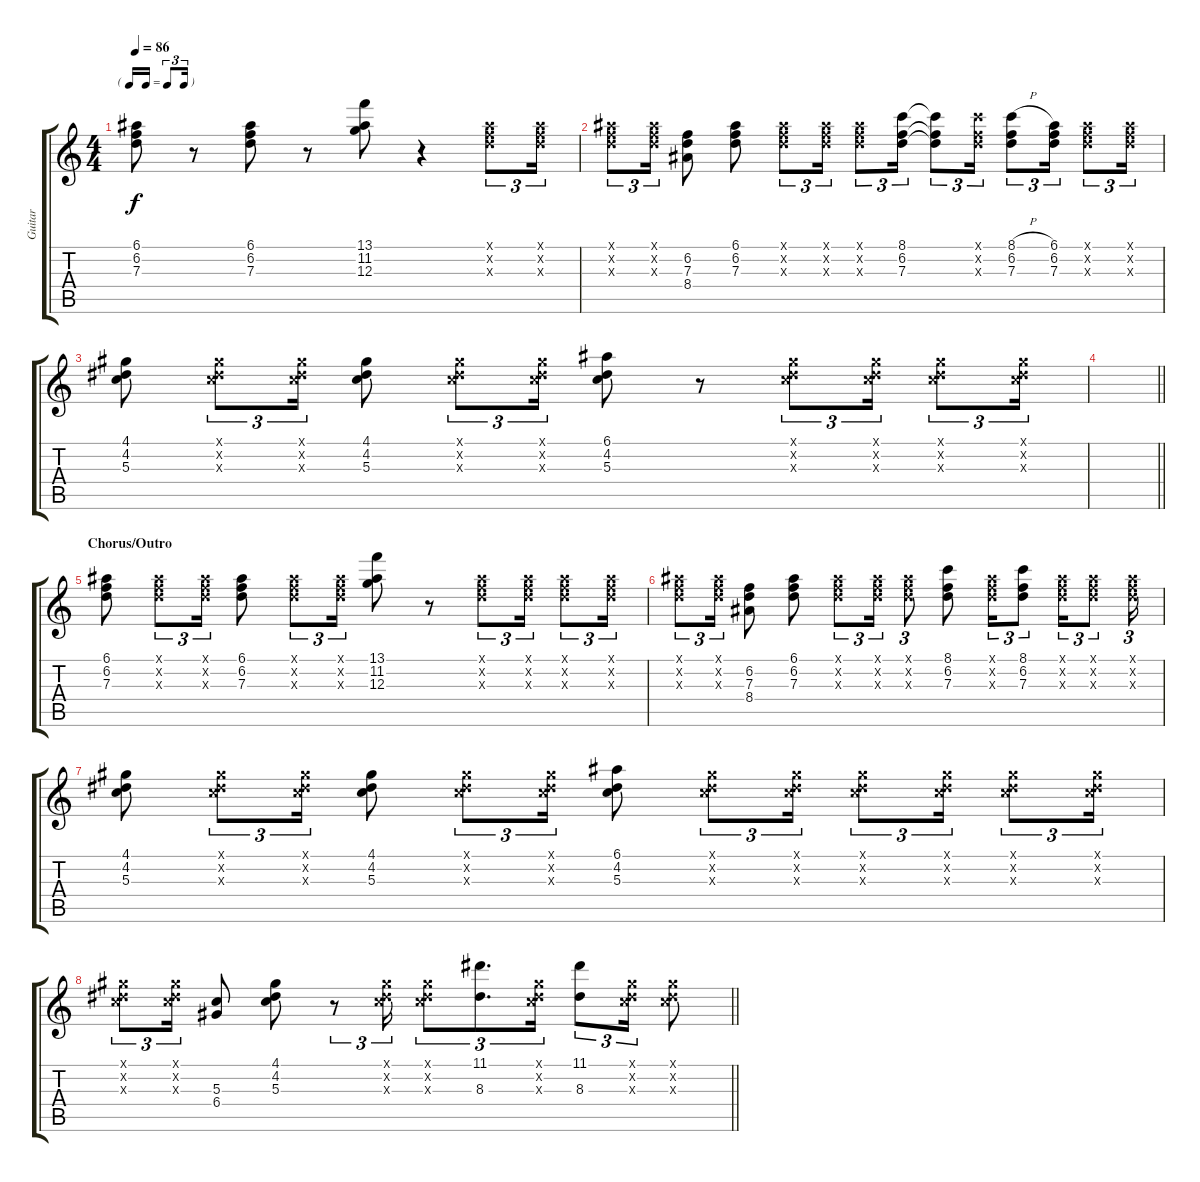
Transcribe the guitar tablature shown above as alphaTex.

\track ("Guitar" "Guitar") {instrument electricguitarclean}
\staff {score tabs}
\tuning (E4 B3 G3 D3 A2 E2) {hide}
\ts (4 4)
\tf triplet16th
\tempo 86
\clef g2
\ks c
(6.1 6.2 7.3).8{dy f} r.8 (6.1 6.2 7.3).8 r.8 (13.1 11.2 12.3).8 r.4 (6.1{x} 6.2{x} 7.3{x}).8{tu (3 2)} (6.1{x} 6.2{x} 7.3{x}).16{tu (3 2)} |
(6.1{x} 6.2{x} 7.3{x}).8{tu (3 2)} (6.1{x} 6.2{x} 7.3{x}).16{tu (3 2)} (6.2 7.3 8.4).8 (6.1 6.2 7.3).8 (6.1{x} 6.2{x} 7.3{x}).8{tu (3 2)} (6.1{x} 6.2{x} 7.3{x}).16{tu (3 2)} (6.1{x} 6.2{x} 7.3{x}).8{tu (3 2)} (8.1 6.2 7.3).16{tu (3 2)} (8.1{t} 6.2{t} 7.3{t}).8{tu (3 2)} (8.1{x} 6.2{x} 7.3{x}).16{tu (3 2)} (8.1{h} 6.2 7.3).8{tu (3 2)} (6.1 6.2 7.3).16{tu (3 2)} (6.1{x} 6.2{x} 7.3{x}).8{tu (3 2)} (6.1{x} 6.2{x} 7.3{x}).16{tu (3 2)} |
(4.1 4.2 5.3).8 (4.1{x} 4.2{x} 5.3{x}).8{tu (3 2)} (4.1{x} 4.2{x} 5.3{x}).16{tu (3 2)} (4.1 4.2 5.3).8 (4.1{x} 4.2{x} 5.3{x}).8{tu (3 2)} (4.1{x} 4.2{x} 5.3{x}).16{tu (3 2)} (6.1 4.2 5.3).8 r.8 (4.1{x} 4.2{x} 5.3{x}).8{tu (3 2)} (4.1{x} 4.2{x} 5.3{x}).16{tu (3 2)} (4.1{x} 4.2{x} 5.3{x}).8{tu (3 2)} (4.1{x} 4.2{x} 5.3{x}).16{tu (3 2)} |
\barLineRight lightlight
|
\section ("" "Chorus/Outro")
(6.1 6.2 7.3).8 (6.1{x} 6.2{x} 7.3{x}).8{tu (3 2)} (6.1{x} 6.2{x} 7.3{x}).16{tu (3 2)} (6.1 6.2 7.3).8 (6.1{x} 6.2{x} 7.3{x}).8{tu (3 2)} (6.1{x} 6.2{x} 7.3{x}).16{tu (3 2)} (13.1 11.2 12.3).8 r.8 (6.1{x} 6.2{x} 7.3{x}).8{tu (3 2)} (6.1{x} 6.2{x} 7.3{x}).16{tu (3 2)} (6.1{x} 6.2{x} 7.3{x}).8{tu (3 2)} (6.1{x} 6.2{x} 7.3{x}).16{tu (3 2)} |
(6.1{x} 6.2{x} 7.3{x}).8{tu (3 2)} (6.1{x} 6.2{x} 7.3{x}).16{tu (3 2)} (6.2 7.3 8.4).8 (6.1 6.2 7.3).8 (6.1{x} 6.2{x} 7.3{x}).8{tu (3 2)} (6.1{x} 6.2{x} 7.3{x}).16{tu (3 2)} (6.1{x} 6.2{x} 7.3{x}).8{tu (3 2)} (8.1 6.2 7.3).8 (6.1{x} 6.2{x} 7.3{x}).16{tu (3 2)} (8.1 6.2 7.3).8{tu (3 2)} (6.1{x} 6.2{x} 7.3{x}).16{tu (3 2)} (6.1{x} 6.2{x} 7.3{x}).8{tu (3 2)} (6.1{x} 6.2{x} 7.3{x}).16{tu (3 2)} |
(4.1 4.2 5.3).8 (4.1{x} 4.2{x} 5.3{x}).8{tu (3 2)} (4.1{x} 4.2{x} 5.3{x}).16{tu (3 2)} (4.1 4.2 5.3).8 (4.1{x} 4.2{x} 5.3{x}).8{tu (3 2)} (4.1{x} 4.2{x} 5.3{x}).16{tu (3 2)} (6.1 4.2 5.3).8 (4.1{x} 4.2{x} 5.3{x}).8{tu (3 2)} (4.1{x} 4.2{x} 5.3{x}).16{tu (3 2)} (4.1{x} 4.2{x} 5.3{x}).8{tu (3 2)} (4.1{x} 4.2{x} 5.3{x}).16{tu (3 2)} (4.1{x} 4.2{x} 5.3{x}).8{tu (3 2)} (4.1{x} 4.2{x} 5.3{x}).16{tu (3 2)} |
\barLineRight lightlight
(4.1{x} 4.2{x} 5.3{x}).8{tu (3 2)} (4.1{x} 4.2{x} 5.3{x}).16{tu (3 2)} (5.3 6.4).8 (4.1 4.2 5.3).8 r.8{tu (3 2)} (4.1{x} 4.2{x} 5.3{x}).16{tu (3 2)} (4.1{x} 4.2{x} 5.3{x}).8{tu (3 2)} (11.1 8.3).8{d tu (3 2)} (4.1{x} 4.2{x} 5.3{x}).16{tu (3 2)} (11.1 8.3).8{tu (3 2)} (4.1{x} 4.2{x} 5.3{x}).16{tu (3 2)} (4.1{x} 4.2{x} 5.3{x}).8
